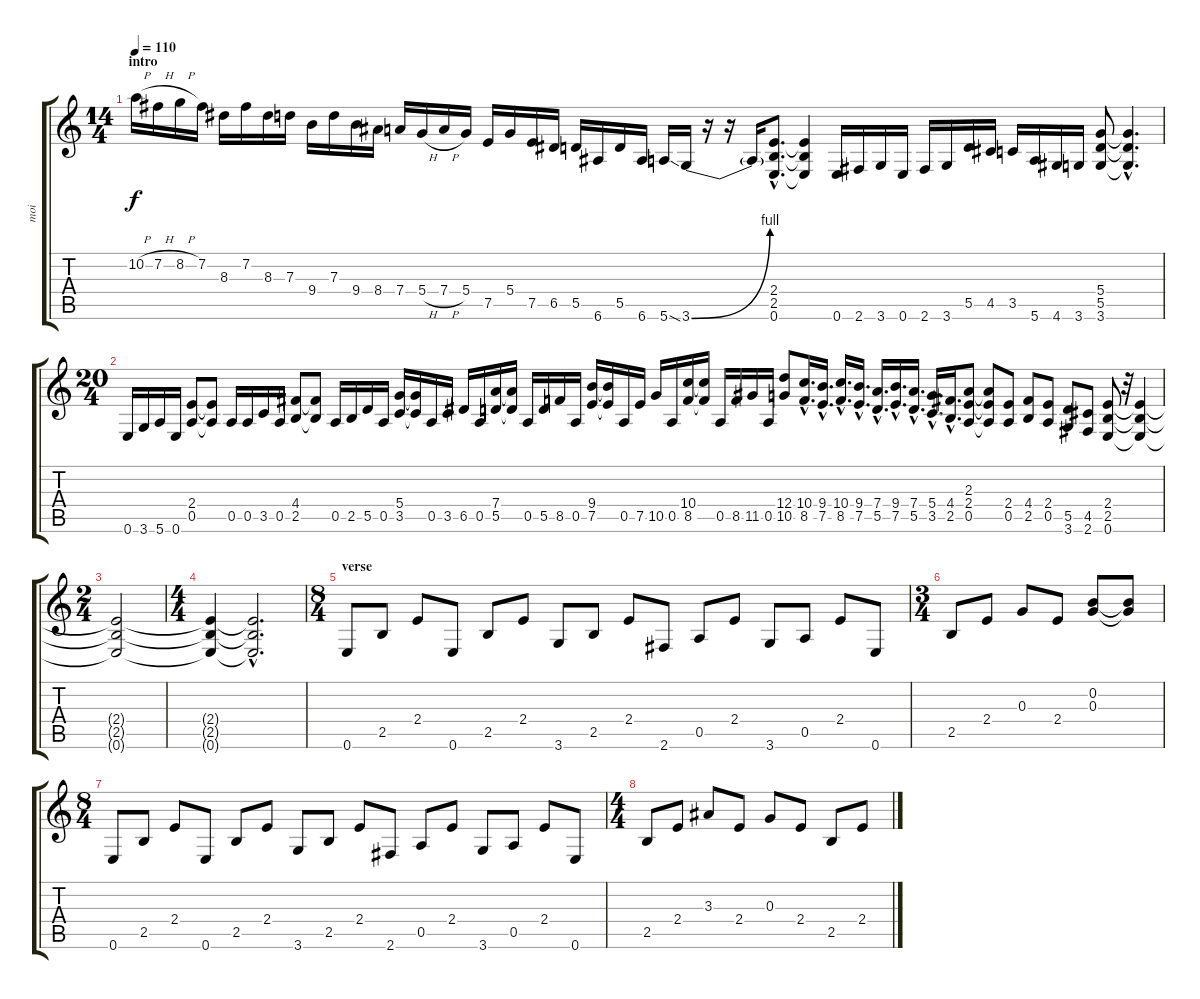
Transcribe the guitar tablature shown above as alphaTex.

\track ("moi" "moi") {instrument distortionguitar}
\staff {score tabs}
\tuning (E4 B3 G3 D3 A2 E2) {hide}
\ts (14 4)
\section ("" "intro")
\tempo 110
\clef g2
\ks c
10.2{h}.16{dy f instrument distortionguitar} 7.2{h}.16 8.2{h}.16 7.2.16 8.3.16 7.2.16 8.3.16 7.3.16 9.4.16 7.3.16 9.4.16 8.4.16 7.4.16 5.4{h}.16 7.4{h}.16 5.4.16 7.5.16 5.4.16 7.5.16 6.5.16 5.5.16 6.6.16 5.5.16 6.6.16 5.6{ss}.16 3.6{be (bend 0 0 60 4)}.16 r.16 r.16 3.6{t}.16 (2.4{hac} 2.5{hac} 0.6{hac}).8{d} (2.4{t} 2.5{t} 0.6{t}).4 0.6.16 2.6.16 3.6.16 0.6.16 2.6.16 3.6.16 5.5.16 4.5.16 3.5.16 5.6.16 4.6.16 3.6.16 (5.4 5.5 3.6).8 (5.4{hac t} 5.5{hac t} 3.6{hac t}).4{d} |
\ts (20 4)
0.6.16 3.6.16 5.6.16 0.6.16 (2.4 0.5).8 (2.4{t} 0.5{t}).8 0.5.16 0.5.16 3.5.16 0.5.16 (4.4 2.5).8 (4.4{t} 2.5{t}).8 0.5.16 2.5.16 5.5.16 0.5.16 (5.4 3.5).16 (5.4{t} 3.5{t}).16 0.5.16 3.5.16 6.5.16 0.5.16 (7.4 5.5).16 (7.4{t} 5.5{t}).16 0.5.16 5.5.16 8.5.16 0.5.16 (9.4 7.5).16 (9.4{t} 7.5{t}).16 0.5.16 7.5.16 10.5.16 0.5.16 (10.4 8.5).16 (10.4{t} 8.5{t}).16 0.5.16 8.5.16 11.5.16 0.5.16 (12.4 10.5).8 (10.4{hac} 8.5{hac}).16{d} (9.4{hac} 7.5{hac}).16{d} (10.4{hac} 8.5{hac}).16{d} (9.4{hac} 7.5{hac}).16{d} (7.4{hac} 5.5{hac}).16{d} (9.4{hac} 7.5{hac}).16{d} (7.4{hac} 5.5{hac}).16{d} (5.4{hac} 3.5{hac}).16{d} (4.4{hac} 2.5{hac}).16{d} (2.3 2.4 0.5).8 (2.3{t} 2.4{t} 0.5{t}).8 (2.4 0.5).8 (4.4 2.5).8 (2.4 0.5).8 (5.5 3.6).8 (4.5 2.6).8 (2.4 2.5 0.6).8 r.32 (2.4{t} 2.5{t} 0.6{t}).4 |
\ts (2 4)
(2.4{t} 2.5{t} 0.6{t}).2 |
\ts (4 4)
(2.4{t} 2.5{t} 0.6{t}).4 (2.4{hac t} 2.5{hac t} 0.6{hac t}).2{d} |
\ts (8 4)
\section ("" "verse")
0.6.8 2.5.8 2.4.8 0.6.8 2.5.8 2.4.8 3.6.8 2.5.8 2.4.8 2.6.8 0.5.8 2.4.8 3.6.8 0.5.8 2.4.8 0.6.8 |
\ts (3 4)
2.5.8 2.4.8 0.3.8 2.4.8 (0.2 0.3).8 (0.2{t} 0.3{t}).8 |
\ts (8 4)
0.6.8 2.5.8 2.4.8 0.6.8 2.5.8 2.4.8 3.6.8 2.5.8 2.4.8 2.6.8 0.5.8 2.4.8 3.6.8 0.5.8 2.4.8 0.6.8 |
\ts (4 4)
2.5.8 2.4.8 3.3.8 2.4.8 0.3.8 2.4.8 2.5.8 2.4.8
